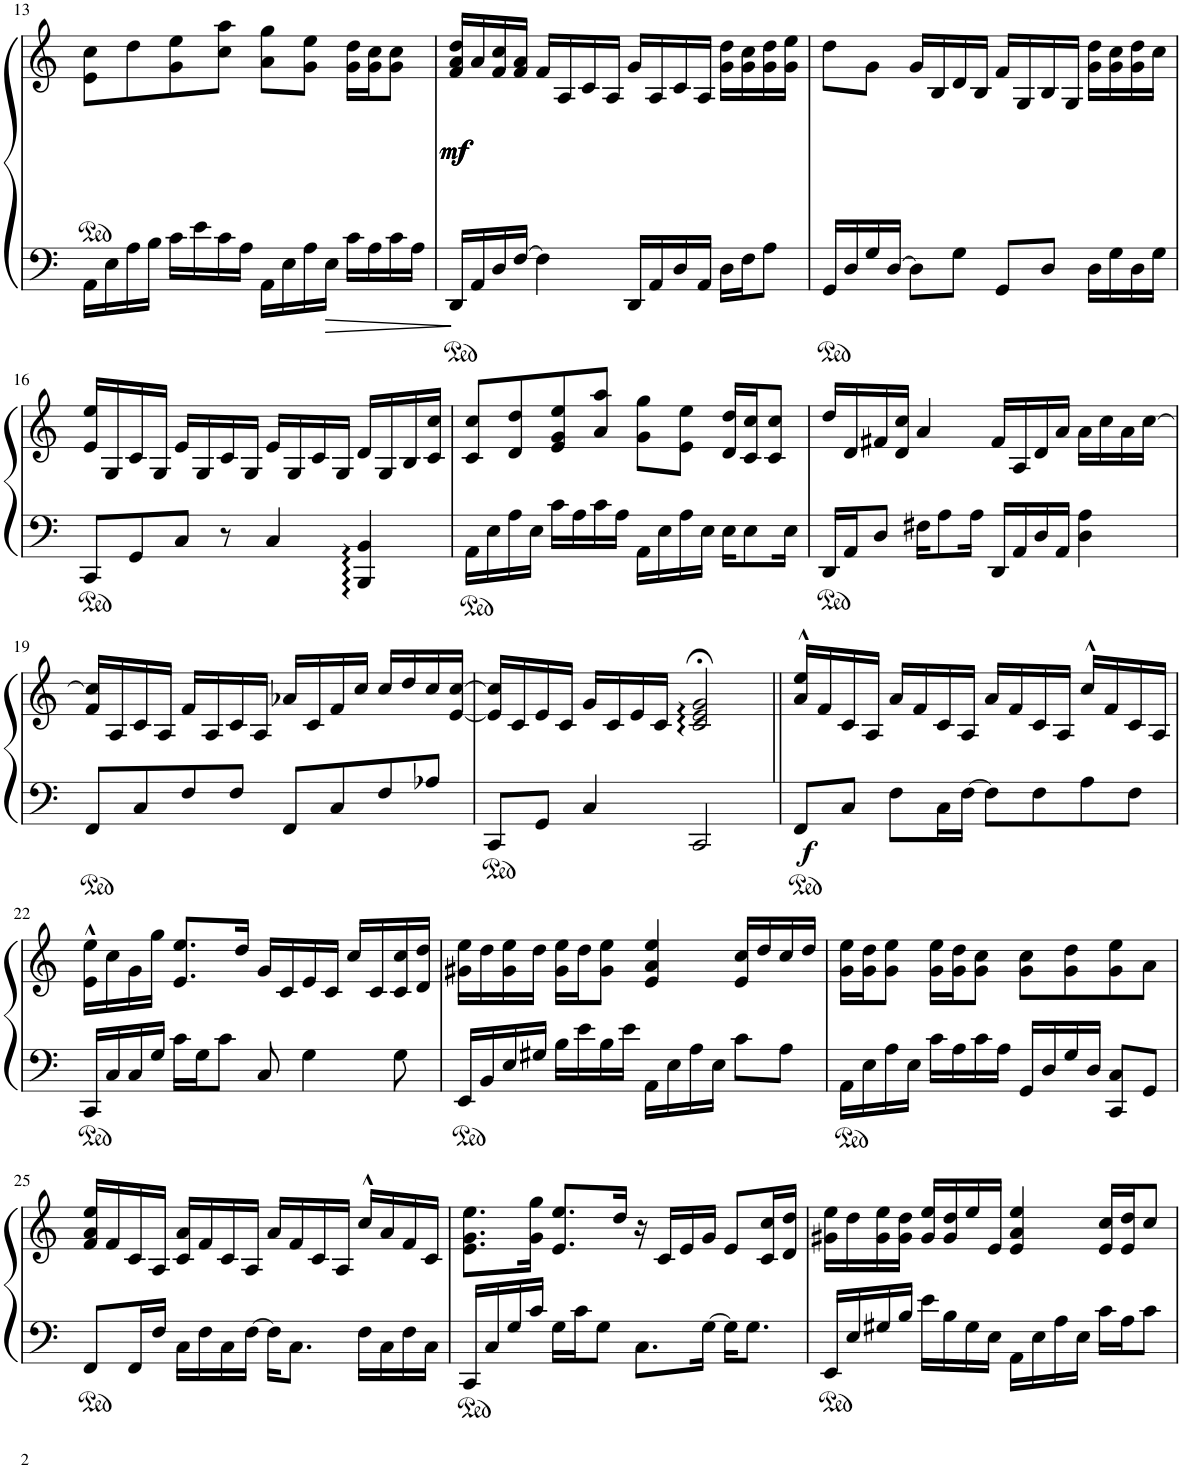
**kern	**kern	**dynam
*part1	*part1	*part1
*staff2	*staff1	*staff1/2
*I"Piano	*	*
*I'Pno.	*	*
!!LO:PB:g=z
*clefF4	*clefG2	*
*k[]	*k[]	*
*M4/4	*M4/4	*
*	*ped	*
=13	=13	=13
16AA\LL	8e\ 8cc\L	.
16E\	.	.
16A\	8dd\	.
16B\JJ	.	.
16c\LL	8g\ 8ee\	.
16e\	.	.
16c\	8cc\ 8aa\J	.
16A\JJ	.	.
16AA\LL	8a\ 8gg\L	.
16E\	.	.
16A\	8g\ 8ee\J	.
16E\JJ	.	.
16c\LL	16g\ 16dd\LL	.
16A\	16g\ 16cc\J	.
16c\	8g\ 8cc\J	.
16A\JJ	.	.
=14	=14	=14
*	*Xped	*
!	!	!LO:DY:b
!	!	!LO:DY:n=1:b
!	!	!LO:DY:n=2:b
16DD/LL	16f/ 16a/ 16dd/LL	mf mf mf
16AA/	16a/	.
16D/	16f/ 16cc/	.
[16F/JJ	16f/ 16a/JJ	.
4F\]	16f/LL	.
.	16A/	.
.	16c/	.
.	16A/JJ	.
16DD/LL	16g/LL	.
16AA/	16A/	.
16D/	16c/	.
16AA/JJ	16A/JJ	.
16D\LL	16g\ 16dd\LL	.
16F\J	16g\ 16cc\	.
8A\J	16g\ 16dd\	.
.	16g\ 16ee\JJ	.
=15	=15	=15
16GG/LL	8dd\L	.
16D/	.	.
16G/	8g\J	.
[16D/JJ	.	.
8D\L]	16g/LL	.
.	16B/	.
8G\J	16d/	.
.	16B/JJ	.
8GG/L	16f/LL	.
.	16G/	.
8D/J	16B/	.
.	16G/JJ	.
16D\LL	16g\ 16dd\LL	.
16G\	16g\ 16cc\	.
16D\	16g\ 16dd\	.
16G\JJ	16cc\JJ	.
!!LO:LB:g=z
=16	=16	=16
8CC/L	16e/ 16ee/LL	.
.	16G/	.
8GG/	16c/	.
.	16G/JJ	.
8C/J	16e/LL	.
.	16G/	.
8r	16c/	.
.	16G/JJ	.
4C/	16e/LL	.
.	16G/	.
.	16c/	.
.	16G/JJ	.
4BBB/ 4BB/	16d/LL	.
.	16G/	.
.	16B/	.
.	16c/ 16cc/JJ	.
=17	=17	=17
16AA\LL	8c/ 8cc/L	.
16E\	.	.
16A\	8d/ 8dd/	.
16E\JJ	.	.
16c\LL	8e/ 8g/ 8ee/	.
16A\	.	.
16c\	8a/ 8aa/J	.
16A\JJ	.	.
16AA\LL	8g\ 8gg\L	.
16E\	.	.
16A\	8e\ 8ee\J	.
16E\JJ	.	.
16E\KL	16d/ 16dd/LL	.
8E\	16c/ 16cc/J	.
.	8c/ 8cc/J	.
16E\Jk	.	.
=18	=18	=18
16DD/LL	16dd/LL	.
16AA/J	16d/	.
8D/J	16f#X/	.
.	16d/ 16cc/JJ	.
16F#X\KL	4a/	.
8A\	.	.
16A\Jk	.	.
16DD/LL	16f#/LL	.
16AA/	16A/	.
16D/	16d/	.
16AA/JJ	16a/JJ	.
4D\ 4A\	16a\LL	.
.	16cc\	.
.	16a\	.
.	[16cc\JJ	.
!!LO:LB:g=z
=19	=19	=19
8FF/L	16f/ 16cc/]LL	.
.	16A/	.
8C/	16c/	.
.	16A/JJ	.
8F/	16f/LL	.
.	16A/	.
8F/J	16c/	.
.	16A/JJ	.
8FF/L	16a-X/LL	.
.	16c/	.
8C/	16f/	.
.	16cc/JJ	.
8F/	16cc/LL	.
.	16dd/	.
8A-X/J	16cc/	.
.	[16e/ [16cc/JJ	.
=20	=20	=20
8CC/L	16e/] 16cc/]LL	.
.	16c/	.
8GG/J	16e/	.
.	16c/JJ	.
4C/	16g/LL	.
.	16c/	.
.	16e/	.
.	16c/JJ	.
2CC/	2c/;< 2e/;< 2g/;<	.
=21||	=21||	=21||
!	!	!LO:DY:b=2
8FF/L	16a/^^ 16ee/^^LL	f
.	16f/	.
8C/J	16c/	.
.	16A/JJ	.
8F\L	16a/LL	.
.	16f/	.
16C\L	16c/	.
[16F\JJ	16A/JJ	.
8F\L]	16a/LL	.
.	16f/	.
8F\	16c/	.
.	16A/JJ	.
8A\	16cc^^/LL	.
.	16f/	.
8F\J	16c/	.
.	16A/JJ	.
!!LO:LB:g=z
=22	=22	=22
16CC/LL	16e\^^ 16ee\^^LL	.
16C/	16cc\	.
16C/	16g\	.
16G/JJ	16gg\JJ	.
16c\LL	8.e/ 8.ee/L	.
16G\J	.	.
8c\J	.	.
.	16dd/Jk	.
8C/	16g/LL	.
.	16c/	.
4G\	16e/	.
.	16c/JJ	.
.	16cc/LL	.
.	16c/	.
8G\	16c/ 16cc/	.
.	16d/ 16dd/JJ	.
=23	=23	=23
16EE/LL	16g#X\ 16ee\LL	.
16BB/	16dd\	.
16E/	16g#\ 16ee\	.
16G#X/JJ	16dd\JJ	.
16B\LL	16g#\ 16ee\LL	.
16e\	16dd\J	.
16B\	8g#\ 8ee\J	.
16e\JJ	.	.
16AA\LL	4e/ 4a/ 4ee/	.
16E\	.	.
16A\	.	.
16E\JJ	.	.
8c\L	16e/ 16cc/LL	.
.	16dd/	.
8A\J	16cc/	.
.	16dd/JJ	.
=24	=24	=24
16AA\LL	16g\ 16ee\LL	.
16E\	16g\ 16dd\J	.
16A\	8g\ 8ee\J	.
16E\JJ	.	.
16c\LL	16g\ 16ee\LL	.
16A\	16g\ 16dd\J	.
16c\	8g\ 8cc\J	.
16A\JJ	.	.
16GG/LL	8g\ 8cc\L	.
16D/	.	.
16G/	8g\ 8dd\	.
16D/JJ	.	.
8CC/ 8C/L	8g\ 8ee\	.
8GG/J	8a\J	.
!!LO:LB:g=z
=25	=25	=25
8FF/L	16f/ 16a/ 16ee/LL	.
.	16f/	.
16FF/L	16c/	.
16F/JJ	16A/JJ	.
16C\LL	16c/ 16a/LL	.
16F\	16f/	.
16C\	16c/	.
[16F\JJ	16A/JJ	.
16F\KL]	16a/LL	.
8.C\J	16f/	.
.	16c/	.
.	16A/JJ	.
16F\LL	16cc^^/LL	.
16C\	16a/	.
16F\	16f/	.
16C\JJ	16c/JJ	.
=26	=26	=26
16CC/LL	8.e\ 8.g\ 8.ee\L	.
16C/	.	.
16G/	.	.
16c/JJ	16g\ 16gg\Jk	.
16G\LL	8.e/ 8.ee/L	.
16c\J	.	.
8G\J	.	.
.	16dd/Jk	.
8.C\L	16r	.
.	16c/LL	.
.	16e/	.
[16G\Jk	16g/JJ	.
16G\KL]	8e/L	.
8.G\J	.	.
.	16c/ 16cc/L	.
.	16d/ 16dd/JJ	.
=27	=27	=27
16EE/LL	16g#X\ 16ee\LL	.
16E/	16dd\	.
16G#X/	16g#\ 16ee\	.
16B/JJ	16g#\ 16dd\JJ	.
16e\LL	16g#/ 16ee/LL	.
16B\	16g#/ 16dd/	.
16G#\	16ee/	.
16E\JJ	16e/JJ	.
16AA\LL	4e/ 4a/ 4ee/	.
16E\	.	.
16A\	.	.
16E\JJ	.	.
16c\LL	16e/ 16cc/LL	.
16A\J	16e/ 16dd/J	.
8c\J	8cc/J	.
=	=	=
*-	*-	*-
